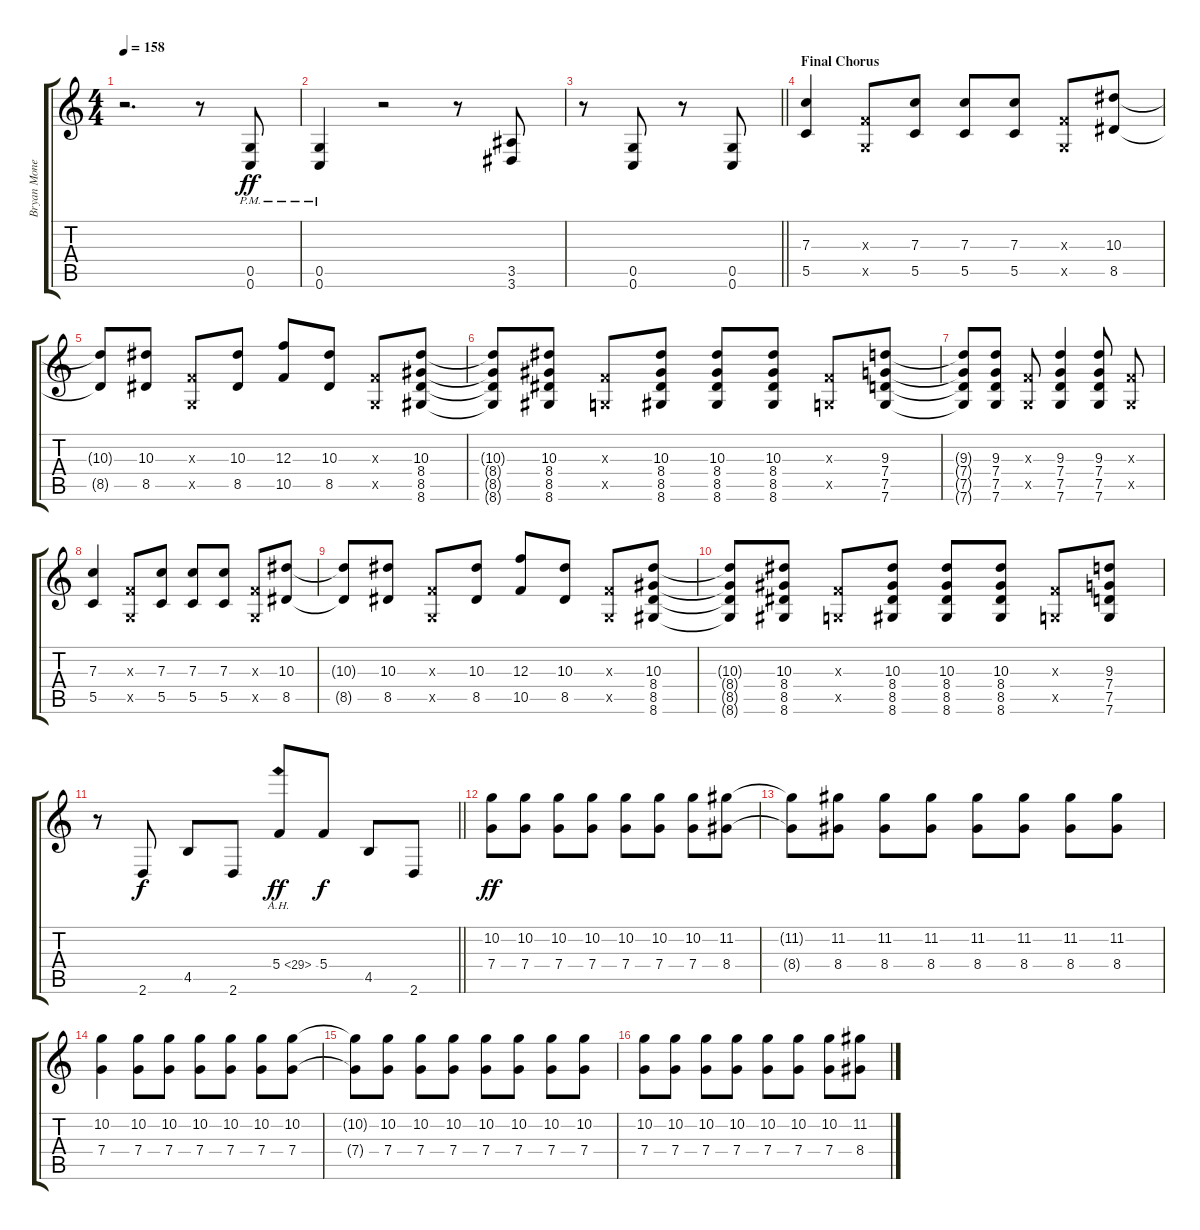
\track ("Bryan Money [Gtr.2]" "Bryan Mone") {instrument distortionguitar}
\staff {score tabs}
\tuning (D4 A3 F3 C3 G2 C2) {hide}
\ts (4 4)
\tempo 158
\clef g2
\ks c
r.2{d dy ff} r.8 (0.5{pm} 0.6{pm}).8 |
(0.5{pm} 0.6{pm}).4 r.2 r.8 (3.5 3.6).8 |
\barLineRight lightlight
r.8 (0.5 0.6).8 r.8 (0.5 0.6).8 |
\section ("" "Final Chorus")
(7.3 5.5).4 (0.3{x} 0.5{x}).8 (7.3 5.5).8 (7.3 5.5).8 (7.3 5.5).8 (0.3{x} 0.5{x}).8 (10.3 8.5).8 |
(10.3{t} 8.5{t}).8 (10.3 8.5).8 (0.3{x} 0.5{x}).8 (10.3 8.5).8 (12.3 10.5).8 (10.3 8.5).8 (0.3{x} 0.5{x}).8 (10.3 8.4 8.5 8.6).8 |
(10.3{t} 8.4{t} 8.5{t} 8.6{t}).8 (10.3 8.4 8.5 8.6).8 (0.3{x} 0.5{x}).8 (10.3 8.4 8.5 8.6).8 (10.3 8.4 8.5 8.6).8 (10.3 8.4 8.5 8.6).8 (0.3{x} 0.5{x}).8 (9.3 7.4 7.5 7.6).8 |
(9.3{t} 7.4{t} 7.5{t} 7.6{t}).8 (9.3 7.4 7.5 7.6).8 (0.3{x} 0.5{x}).8 (9.3 7.4 7.5 7.6).4 (9.3 7.4 7.5 7.6).8 (0.3{x} 0.5{x}).8 |
(7.3 5.5).4 (0.3{x} 0.5{x}).8 (7.3 5.5).8 (7.3 5.5).8 (7.3 5.5).8 (0.3{x} 0.5{x}).8 (10.3 8.5).8 |
(10.3{t} 8.5{t}).8 (10.3 8.5).8 (0.3{x} 0.5{x}).8 (10.3 8.5).8 (12.3 10.5).8 (10.3 8.5).8 (0.3{x} 0.5{x}).8 (10.3 8.4 8.5 8.6).8 |
(10.3{t} 8.4{t} 8.5{t} 8.6{t}).8 (10.3 8.4 8.5 8.6).8 (0.3{x} 0.5{x}).8 (10.3 8.4 8.5 8.6).8 (10.3 8.4 8.5 8.6).8 (10.3 8.4 8.5 8.6).8 (0.3{x} 0.5{x}).8 (9.3 7.4 7.5 7.6).8 |
\barLineRight lightlight
r.8 2.6.8{dy f} 4.5.8 2.6.8 5.4{ah 24}.8{dy ff} 5.4.8{dy f} 4.5.8 2.6.8 |
(10.2 7.4).8{dy ff} (10.2 7.4).8 (10.2 7.4).8 (10.2 7.4).8 (10.2 7.4).8 (10.2 7.4).8 (10.2 7.4).8 (11.2 8.4).8 |
(11.2{t} 8.4{t}).8 (11.2 8.4).8 (11.2 8.4).8 (11.2 8.4).8 (11.2 8.4).8 (11.2 8.4).8 (11.2 8.4).8 (11.2 8.4).8 |
(10.2 7.4).4 (10.2 7.4).8 (10.2 7.4).8 (10.2 7.4).8 (10.2 7.4).8 (10.2 7.4).8 (10.2 7.4).8 |
(10.2{t} 7.4{t}).8 (10.2 7.4).8 (10.2 7.4).8 (10.2 7.4).8 (10.2 7.4).8 (10.2 7.4).8 (10.2 7.4).8 (10.2 7.4).8 |
(10.2 7.4).8 (10.2 7.4).8 (10.2 7.4).8 (10.2 7.4).8 (10.2 7.4).8 (10.2 7.4).8 (10.2 7.4).8 (11.2 8.4).8
